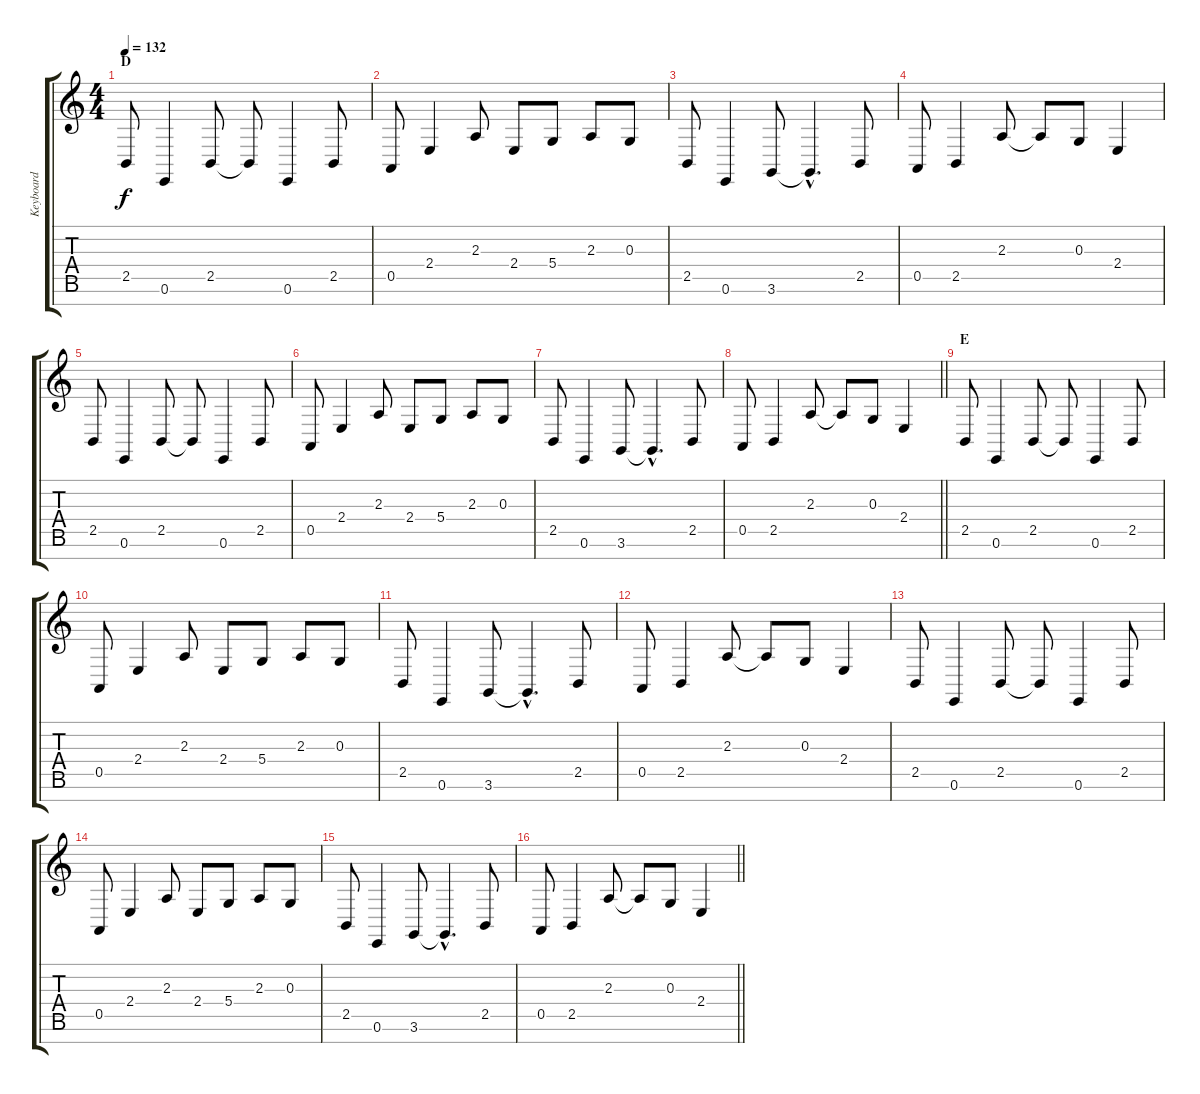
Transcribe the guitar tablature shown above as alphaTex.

\track ("Keyboard" "Keyboard") {instrument electricpiano1}
\staff {score tabs}
\tuning (E4 B3 G3 D3 A2 E2 B1) {hide}
\ts (4 4)
\section ("" "D")
\tempo 132
\clef g2
\ks c
2.5.8{dy f} 0.6.4 2.5.8 2.5{t}.8 0.6.4 2.5.8 |
0.5.8 2.4.4 2.3.8 2.4.8 5.4.8 2.3.8 0.3.8 |
2.5.8 0.6.4 3.6.8 3.6{hac t}.4{d} 2.5.8 |
0.5.8 2.5.4 2.3.8 2.3{t}.8 0.3.8 2.4.4 |
2.5.8 0.6.4 2.5.8 2.5{t}.8 0.6.4 2.5.8 |
0.5.8 2.4.4 2.3.8 2.4.8 5.4.8 2.3.8 0.3.8 |
2.5.8 0.6.4 3.6.8 3.6{hac t}.4{d} 2.5.8 |
\barLineRight lightlight
0.5.8 2.5.4 2.3.8 2.3{t}.8 0.3.8 2.4.4 |
\section ("" "E")
2.5.8 0.6.4 2.5.8 2.5{t}.8 0.6.4 2.5.8 |
0.5.8 2.4.4 2.3.8 2.4.8 5.4.8 2.3.8 0.3.8 |
2.5.8 0.6.4 3.6.8 3.6{hac t}.4{d} 2.5.8 |
0.5.8 2.5.4 2.3.8 2.3{t}.8 0.3.8 2.4.4 |
2.5.8 0.6.4 2.5.8 2.5{t}.8 0.6.4 2.5.8 |
0.5.8 2.4.4 2.3.8 2.4.8 5.4.8 2.3.8 0.3.8 |
2.5.8 0.6.4 3.6.8 3.6{hac t}.4{d} 2.5.8 |
\barLineRight lightlight
0.5.8 2.5.4 2.3.8 2.3{t}.8 0.3.8 2.4.4
